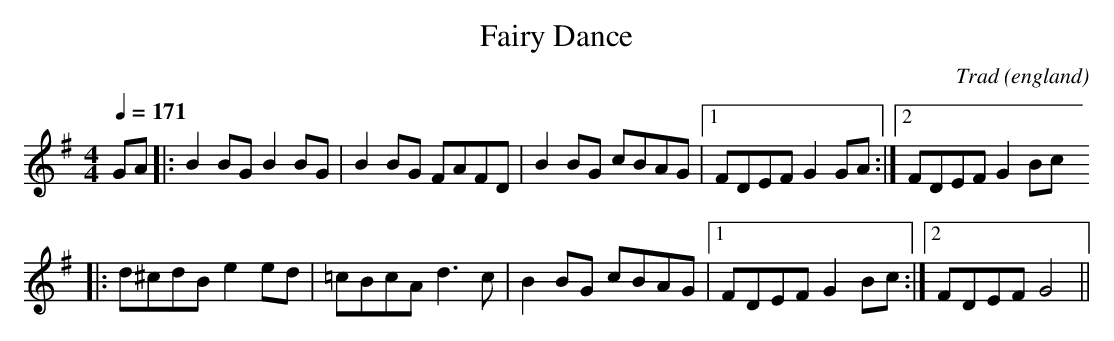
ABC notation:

X:1
T:Fairy Dance
O:england
M:4/4
L:1/8
Q:1/4=171
C:Trad
K:G
GA|: B2 BG B2 BG|B2 BG FAFD|B2 BG cBAG|1 FDEF G2 GA :|2 FDEF G2 Bc
|: d^cdB e2 ed| =cBcA d3 c|B2 BG cBAG|1 FDEF G2 Bc :|2 FDEF G4||
